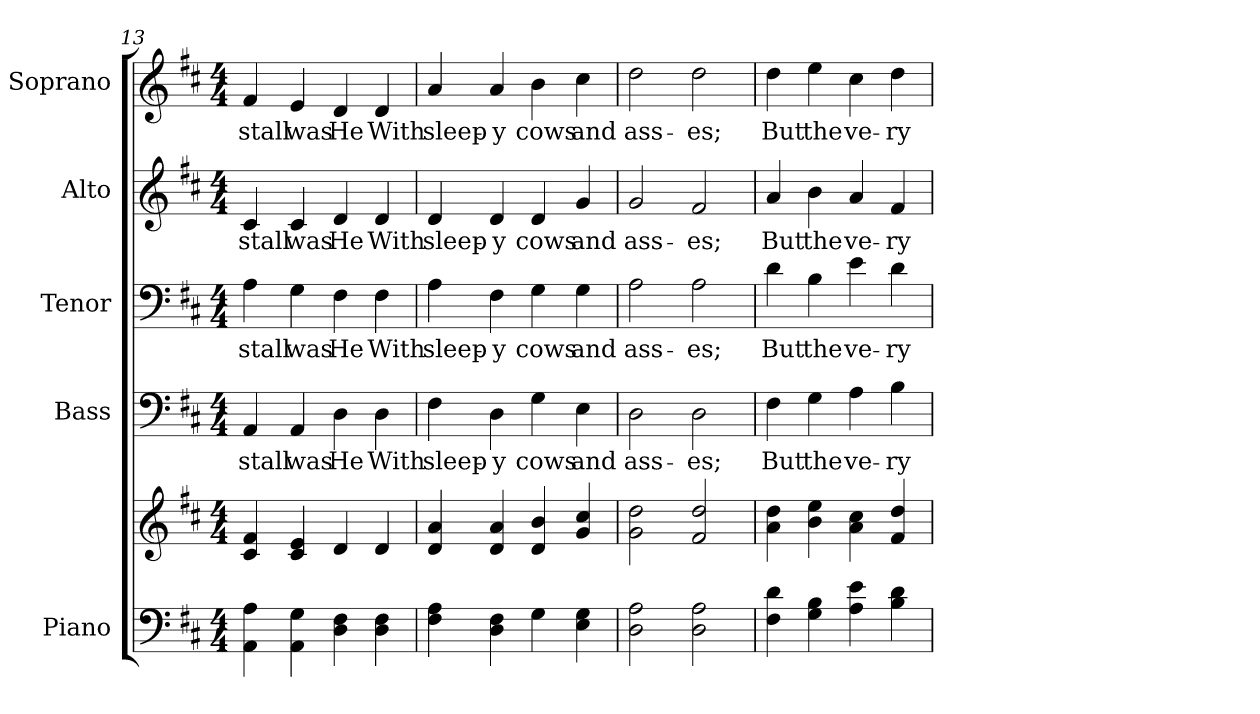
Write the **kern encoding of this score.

**kern	**kern	**kern	**text	**kern	**text	**kern	**text	**kern	**text
*part5	*part5	*part4	*part4	*part3	*part3	*part2	*part2	*part1	*part1
*staff6	*staff5	*staff4	*staff4	*staff3	*staff3	*staff2	*staff2	*staff1	*staff1
*I"Piano	*	*I"Bass	*	*I"Tenor	*	*I"Alto	*	*I"Soprano	*
*I'Pno.	*	*I'B.	*	*I'T.	*	*I'A.	*	*I'S.	*
!!LO:PB:g=z
*clefF4	*clefG2	*clefF4	*	*clefF4	*	*clefG2	*	*clefG2	*
*k[f#c#]	*k[f#c#]	*k[f#c#]	*	*k[f#c#]	*	*k[f#c#]	*	*k[f#c#]	*
*D:	*D:	*D:	*	*D:	*	*D:	*	*D:	*
*M4/4	*M4/4	*M4/4	*	*M4/4	*	*M4/4	*	*M4/4	*
=13	=13	=13	=13	=13	=13	=13	=13	=13	=13
!	!	!	!LO:LY:b:color=#000000	!	!	!	!	!	!
!	!	!	!	!	!LO:LY:b:color=#000000	!	!	!	!
!	!	!	!	!	!	!	!LO:LY:b:color=#000000	!	!
!	!	!	!	!	!	!	!	!	!LO:LY:b:color=#000000
4AAi\ 4Ai	4c#i/ 4f#i	4AAi/	stall	4Ai\	stall	4c#i/	stall	4f#i/	stall
!	!	!	!LO:LY:b:color=#000000	!	!	!	!	!	!
!	!	!	!	!	!LO:LY:b:color=#000000	!	!	!	!
!	!	!	!	!	!	!	!LO:LY:b:color=#000000	!	!
!	!	!	!	!	!	!	!	!	!LO:LY:b:color=#000000
4AAi\ 4Gi	4c#i/ 4ei	4AAi/	was	4Gi\	was	4c#i/	was	4ei/	was
!	!	!	!LO:LY:b:color=#000000	!	!	!	!	!	!
!	!	!	!	!	!LO:LY:b:color=#000000	!	!	!	!
!	!	!	!	!	!	!	!LO:LY:b:color=#000000	!	!
!	!	!	!	!	!	!	!	!	!LO:LY:b:color=#000000
4Di\ 4F#i	4di/	4Di\	He	4F#i\	He	4di/	He	4di/	He
!	!	!	!LO:LY:b:color=#000000	!	!	!	!	!	!
!	!	!	!	!	!LO:LY:b:color=#000000	!	!	!	!
!	!	!	!	!	!	!	!LO:LY:b:color=#000000	!	!
!	!	!	!	!	!	!	!	!	!LO:LY:b:color=#000000
4Di\ 4F#i	4di/	4Di\	With	4F#i\	With	4di/	With	4di/	With
=14	=14	=14	=14	=14	=14	=14	=14	=14	=14
!	!	!	!LO:LY:b:color=#000000	!	!	!	!	!	!
!	!	!	!	!	!LO:LY:b:color=#000000	!	!	!	!
!	!	!	!	!	!	!	!LO:LY:b:color=#000000	!	!
!	!	!	!	!	!	!	!	!	!LO:LY:b:color=#000000
4F#i\ 4Ai	4di/ 4ai	4F#i\	sleep-	4Ai\	sleep-	4di/	sleep-	4ai/	sleep-
!	!	!	!LO:LY:b:color=#000000	!	!	!	!	!	!
!	!	!	!	!	!LO:LY:b:color=#000000	!	!	!	!
!	!	!	!	!	!	!	!LO:LY:b:color=#000000	!	!
!	!	!	!	!	!	!	!	!	!LO:LY:b:color=#000000
4Di\ 4F#i	4di/ 4ai	4Di\	-y	4F#i\	-y	4di/	-y	4ai/	-y
!	!	!	!LO:LY:b:color=#000000	!	!	!	!	!	!
!	!	!	!	!	!LO:LY:b:color=#000000	!	!	!	!
!	!	!	!	!	!	!	!LO:LY:b:color=#000000	!	!
!	!	!	!	!	!	!	!	!	!LO:LY:b:color=#000000
4Gi\	4di/ 4bi	4Gi\	cows	4Gi\	cows	4di/	cows	4bi\	cows
!	!	!	!LO:LY:b:color=#000000	!	!	!	!	!	!
!	!	!	!	!	!LO:LY:b:color=#000000	!	!	!	!
!	!	!	!	!	!	!	!LO:LY:b:color=#000000	!	!
!	!	!	!	!	!	!	!	!	!LO:LY:b:color=#000000
4Ei\ 4Gi	4gi/ 4cc#i	4Ei\	and	4Gi\	and	4gi/	and	4cc#i\	and
!!LO:PB:g=z
=15	=15	=15	=15	=15	=15	=15	=15	=15	=15
!	!	!	!LO:LY:b:color=#000000	!	!	!	!	!	!
!	!	!	!	!	!LO:LY:b:color=#000000	!	!	!	!
!	!	!	!	!	!	!	!LO:LY:b:color=#000000	!	!
!	!	!	!	!	!	!	!	!	!LO:LY:b:color=#000000
2Di\ 2Ai	2gi\ 2ddi	2Di\	ass-	2Ai\	ass-	2gi/	ass-	2ddi\	ass-
!	!	!	!LO:LY:b:color=#000000	!	!	!	!	!	!
!	!	!	!	!	!LO:LY:b:color=#000000	!	!	!	!
!	!	!	!	!	!	!	!LO:LY:b:color=#000000	!	!
!	!	!	!	!	!	!	!	!	!LO:LY:b:color=#000000
2Di\ 2Ai	2f#i/ 2ddi	2Di\	-es;	2Ai\	-es;	2f#i/	-es;	2ddi\	-es;
=16	=16	=16	=16	=16	=16	=16	=16	=16	=16
!	!	!	!LO:LY:b:color=#000000	!	!	!	!	!	!
!	!	!	!	!	!LO:LY:b:color=#000000	!	!	!	!
!	!	!	!	!	!	!	!LO:LY:b:color=#000000	!	!
!	!	!	!	!	!	!	!	!	!LO:LY:b:color=#000000
4F#i\ 4di	4ai\ 4ddi	4F#i\	But	4di\	But	4ai/	But	4ddi\	But
!	!	!	!LO:LY:b:color=#000000	!	!	!	!	!	!
!	!	!	!	!	!LO:LY:b:color=#000000	!	!	!	!
!	!	!	!	!	!	!	!LO:LY:b:color=#000000	!	!
!	!	!	!	!	!	!	!	!	!LO:LY:b:color=#000000
4Gi\ 4Bi	4bi\ 4eei	4Gi\	the	4Bi\	the	4bi\	the	4eei\	the
!	!	!	!LO:LY:b:color=#000000	!	!	!	!	!	!
!	!	!	!	!	!LO:LY:b:color=#000000	!	!	!	!
!	!	!	!	!	!	!	!LO:LY:b:color=#000000	!	!
!	!	!	!	!	!	!	!	!	!LO:LY:b:color=#000000
4Ai\ 4ei	4ai\ 4cc#i	4Ai\	ve-	4ei\	ve-	4ai/	ve-	4cc#i\	ve-
!	!	!	!LO:LY:b:color=#000000	!	!	!	!	!	!
!	!	!	!	!	!LO:LY:b:color=#000000	!	!	!	!
!	!	!	!	!	!	!	!LO:LY:b:color=#000000	!	!
!	!	!	!	!	!	!	!	!	!LO:LY:b:color=#000000
4Bi\ 4di	4f#i/ 4ddi	4Bi\	-ry	4di\	-ry	4f#i/	-ry	4ddi\	-ry
=	=	=	=	=	=	=	=	=	=
*-	*-	*-	*-	*-	*-	*-	*-	*-	*-
